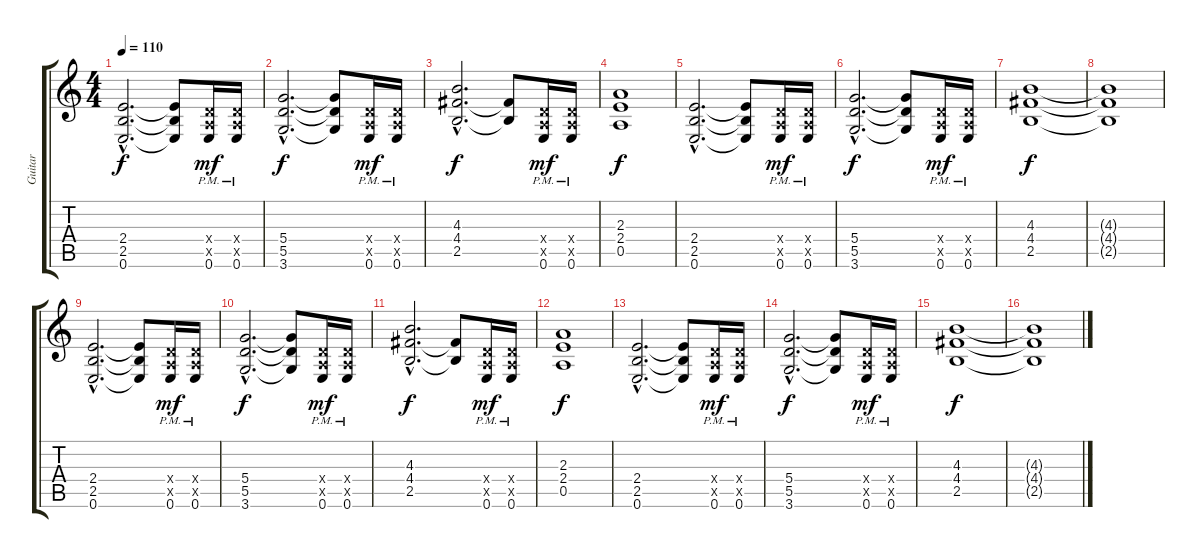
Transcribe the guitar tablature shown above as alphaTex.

\track ("Guitar" "Guitar") {instrument overdrivenguitar}
\staff {score tabs}
\tuning (E4 B3 G3 D3 A2 E2) {hide}
\ts (4 4)
\tempo 110
\clef g2
\ks c
(2.4{hac} 2.5{hac} 0.6{hac}).2{d dy f} (2.4{t} 2.5{t} 0.6{t}).8 (0.4{x} 0.5{x} 0.6{pm}).16{dy mf} (0.4{x} 0.5{x} 0.6{pm}).16 |
(5.4{hac} 5.5{hac} 3.6{hac}).2{d dy f} (5.4{t} 5.5{t} 3.6{t}).8 (0.4{x} 0.5{x} 0.6{pm}).16{dy mf} (0.4{x} 0.5{x} 0.6{pm}).16 |
(4.3{hac} 4.4{hac} 2.5{hac}).2{d dy f} (4.4{t} 2.5{t}).8 (0.4{x} 0.5{x} 0.6{pm}).16{dy mf} (0.4{x} 0.5{x} 0.6{pm}).16 |
(2.3 2.4 0.5).1{dy f} |
(2.4{hac} 2.5{hac} 0.6{hac}).2{d} (2.4{t} 2.5{t} 0.6{t}).8 (0.4{x} 0.5{x} 0.6{pm}).16{dy mf} (0.4{x} 0.5{x} 0.6{pm}).16 |
(5.4{hac} 5.5{hac} 3.6{hac}).2{d dy f} (5.4{t} 5.5{t} 3.6{t}).8 (0.4{x} 0.5{x} 0.6{pm}).16{dy mf} (0.4{x} 0.5{x} 0.6{pm}).16 |
(4.3 4.4 2.5).1{dy f} |
(4.3{t} 4.4{t} 2.5{t}).1 |
(2.4{hac} 2.5{hac} 0.6{hac}).2{d} (2.4{t} 2.5{t} 0.6{t}).8 (0.4{x} 0.5{x} 0.6{pm}).16{dy mf} (0.4{x} 0.5{x} 0.6{pm}).16 |
(5.4{hac} 5.5{hac} 3.6{hac}).2{d dy f} (5.4{t} 5.5{t} 3.6{t}).8 (0.4{x} 0.5{x} 0.6{pm}).16{dy mf} (0.4{x} 0.5{x} 0.6{pm}).16 |
(4.3{hac} 4.4{hac} 2.5{hac}).2{d dy f} (4.4{t} 2.5{t}).8 (0.4{x} 0.5{x} 0.6{pm}).16{dy mf} (0.4{x} 0.5{x} 0.6{pm}).16 |
(2.3 2.4 0.5).1{dy f} |
(2.4{hac} 2.5{hac} 0.6{hac}).2{d} (2.4{t} 2.5{t} 0.6{t}).8 (0.4{x} 0.5{x} 0.6{pm}).16{dy mf} (0.4{x} 0.5{x} 0.6{pm}).16 |
(5.4{hac} 5.5{hac} 3.6{hac}).2{d dy f} (5.4{t} 5.5{t} 3.6{t}).8 (0.4{x} 0.5{x} 0.6{pm}).16{dy mf} (0.4{x} 0.5{x} 0.6{pm}).16 |
(4.3 4.4 2.5).1{dy f} |
(4.3{t} 4.4{t} 2.5{t}).1
